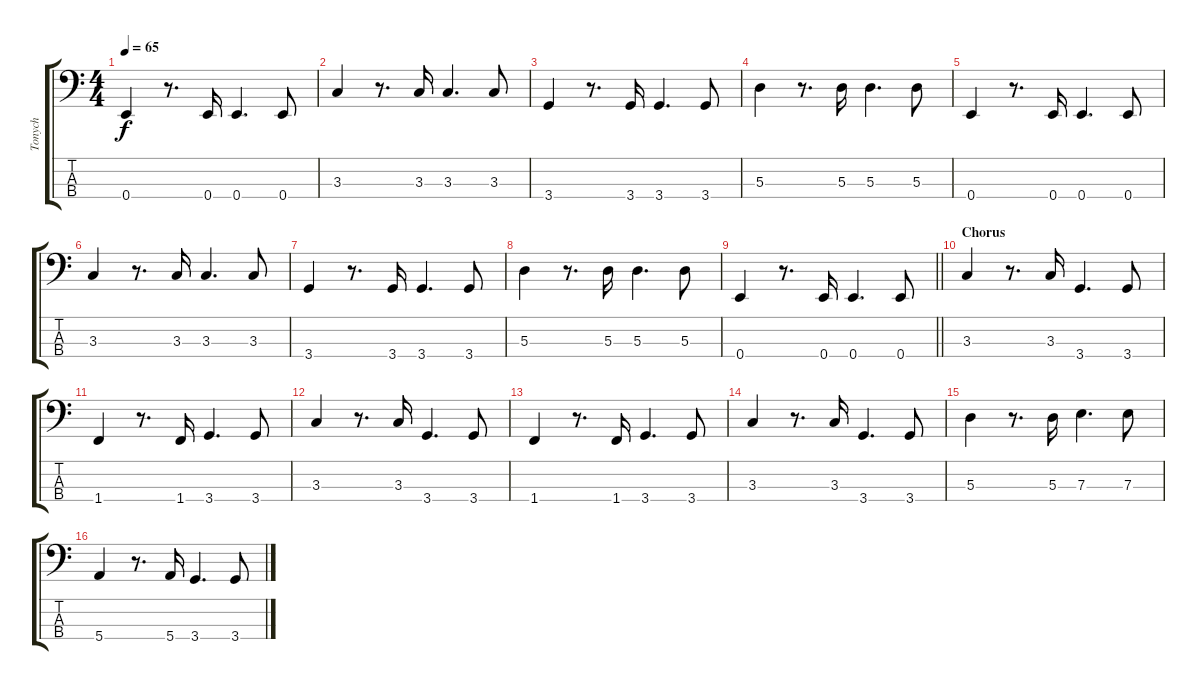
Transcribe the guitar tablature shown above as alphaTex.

\track ("Tonych" "Tonych") {instrument electricbassfinger}
\staff {score tabs}
\tuning (G2 D2 A1 E1) {hide}
\ts (4 4)
\tempo 65
\clef f4
\ks c
0.4.4{dy f} r.8{d} 0.4.16 0.4.4{d} 0.4.8 |
3.3.4 r.8{d} 3.3.16 3.3.4{d} 3.3.8 |
3.4.4 r.8{d} 3.4.16 3.4.4{d} 3.4.8 |
5.3.4 r.8{d} 5.3.16 5.3.4{d} 5.3.8 |
0.4.4 r.8{d} 0.4.16 0.4.4{d} 0.4.8 |
3.3.4 r.8{d} 3.3.16 3.3.4{d} 3.3.8 |
3.4.4 r.8{d} 3.4.16 3.4.4{d} 3.4.8 |
5.3.4 r.8{d} 5.3.16 5.3.4{d} 5.3.8 |
\barLineRight lightlight
0.4.4 r.8{d} 0.4.16 0.4.4{d} 0.4.8 |
\section ("" "Chorus")
3.3.4 r.8{d} 3.3.16 3.4.4{d} 3.4.8 |
1.4.4 r.8{d} 1.4.16 3.4.4{d} 3.4.8 |
3.3.4 r.8{d} 3.3.16 3.4.4{d} 3.4.8 |
1.4.4 r.8{d} 1.4.16 3.4.4{d} 3.4.8 |
3.3.4 r.8{d} 3.3.16 3.4.4{d} 3.4.8 |
5.3.4 r.8{d} 5.3.16 7.3.4{d} 7.3.8 |
5.4.4 r.8{d} 5.4.16 3.4.4{d} 3.4.8
